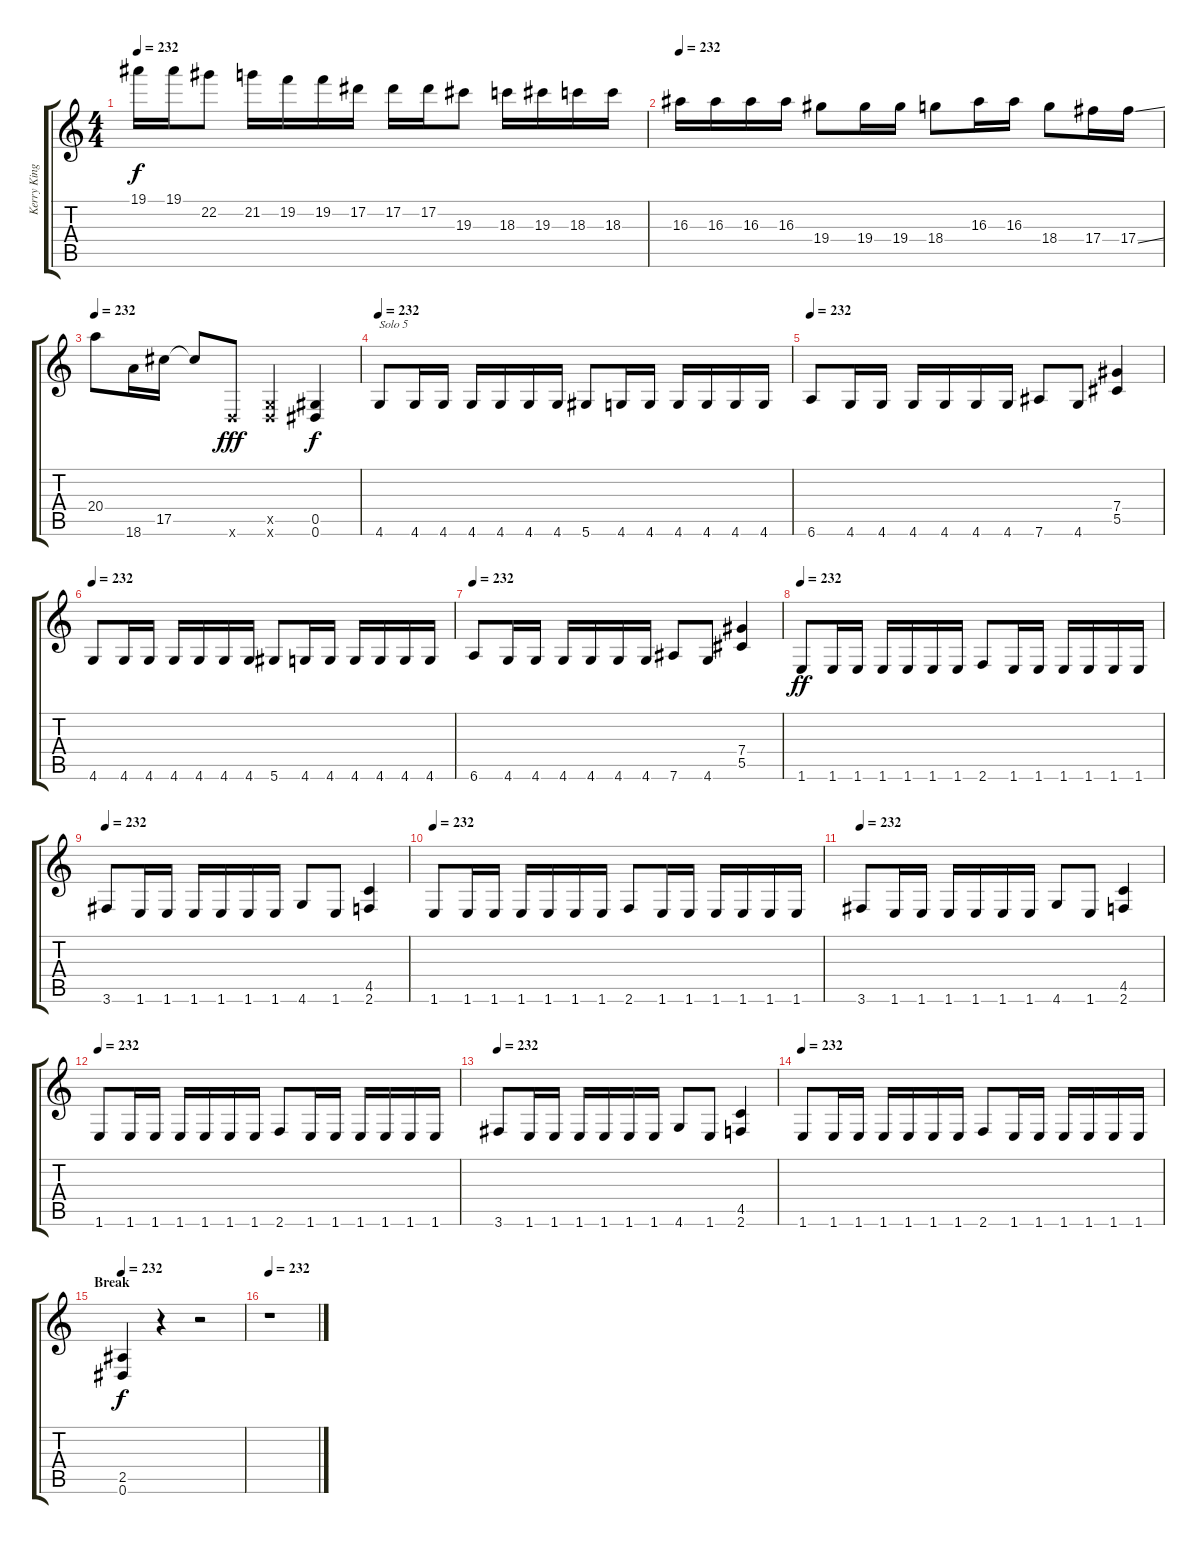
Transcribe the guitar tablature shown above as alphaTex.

\track ("Kerry King" "Kerry King") {instrument distortionguitar}
\staff {score tabs}
\tuning (Eb4 Bb3 Gb3 Db3 Ab2 Eb2) {hide}
\ts (4 4)
\tempo 232
\clef g2
\ks c
19.1.16{dy f} 19.1.16 22.2.8 21.2.16 19.2.16 19.2.16 17.2.16 17.2.16 17.2.16 19.3.8 18.3.16 19.3.16 18.3.16 18.3.16 |
\tempo 232
16.3.16 16.3.16 16.3.16 16.3.16 19.4.8 19.4.16 19.4.16 18.4.8 16.3.16 16.3.16 18.4.8 17.4.16 17.4{ss}.16 |
\tempo 232
20.4.8 18.6.16 17.5.16 17.5{t}.8 -1.6{x}.8{dy fff} (-1.5{x} -1.6{x}).4 (0.5 0.6).4{dy f} |
\tempo 232
4.6.8{txt "Solo 5" volume 14} 4.6.16 4.6.16 4.6.16 4.6.16 4.6.16 4.6.16 5.6.8 4.6.16 4.6.16 4.6.16 4.6.16 4.6.16 4.6.16 |
\tempo 232
6.6.8 4.6.16 4.6.16 4.6.16 4.6.16 4.6.16 4.6.16 7.6.8 4.6.8 (7.4 5.5).4 |
\tempo 232
4.6.8 4.6.16 4.6.16 4.6.16 4.6.16 4.6.16 4.6.16 5.6.8 4.6.16 4.6.16 4.6.16 4.6.16 4.6.16 4.6.16 |
\tempo 232
6.6.8 4.6.16 4.6.16 4.6.16 4.6.16 4.6.16 4.6.16 7.6.8 4.6.8 (7.4 5.5).4 |
\tempo 232
1.6.8{dy ff} 1.6.16 1.6.16 1.6.16 1.6.16 1.6.16 1.6.16 2.6.8 1.6.16 1.6.16 1.6.16 1.6.16 1.6.16 1.6.16 |
\tempo 232
3.6.8 1.6.16 1.6.16 1.6.16 1.6.16 1.6.16 1.6.16 4.6.8 1.6.8 (4.5 2.6).4 |
\tempo 232
1.6.8 1.6.16 1.6.16 1.6.16 1.6.16 1.6.16 1.6.16 2.6.8 1.6.16 1.6.16 1.6.16 1.6.16 1.6.16 1.6.16 |
\tempo 232
3.6.8 1.6.16 1.6.16 1.6.16 1.6.16 1.6.16 1.6.16 4.6.8 1.6.8 (4.5 2.6).4 |
\tempo 232
1.6.8 1.6.16 1.6.16 1.6.16 1.6.16 1.6.16 1.6.16 2.6.8 1.6.16 1.6.16 1.6.16 1.6.16 1.6.16 1.6.16 |
\tempo 232
3.6.8 1.6.16 1.6.16 1.6.16 1.6.16 1.6.16 1.6.16 4.6.8 1.6.8 (4.5 2.6).4 |
\tempo 232
1.6.8 1.6.16 1.6.16 1.6.16 1.6.16 1.6.16 1.6.16 2.6.8 1.6.16 1.6.16 1.6.16 1.6.16 1.6.16 1.6.16 |
\section ("" "Break")
\tempo 232
(2.5 0.6).4{dy f volume 14} r.4 r.2 |
\tempo 232
r.1
